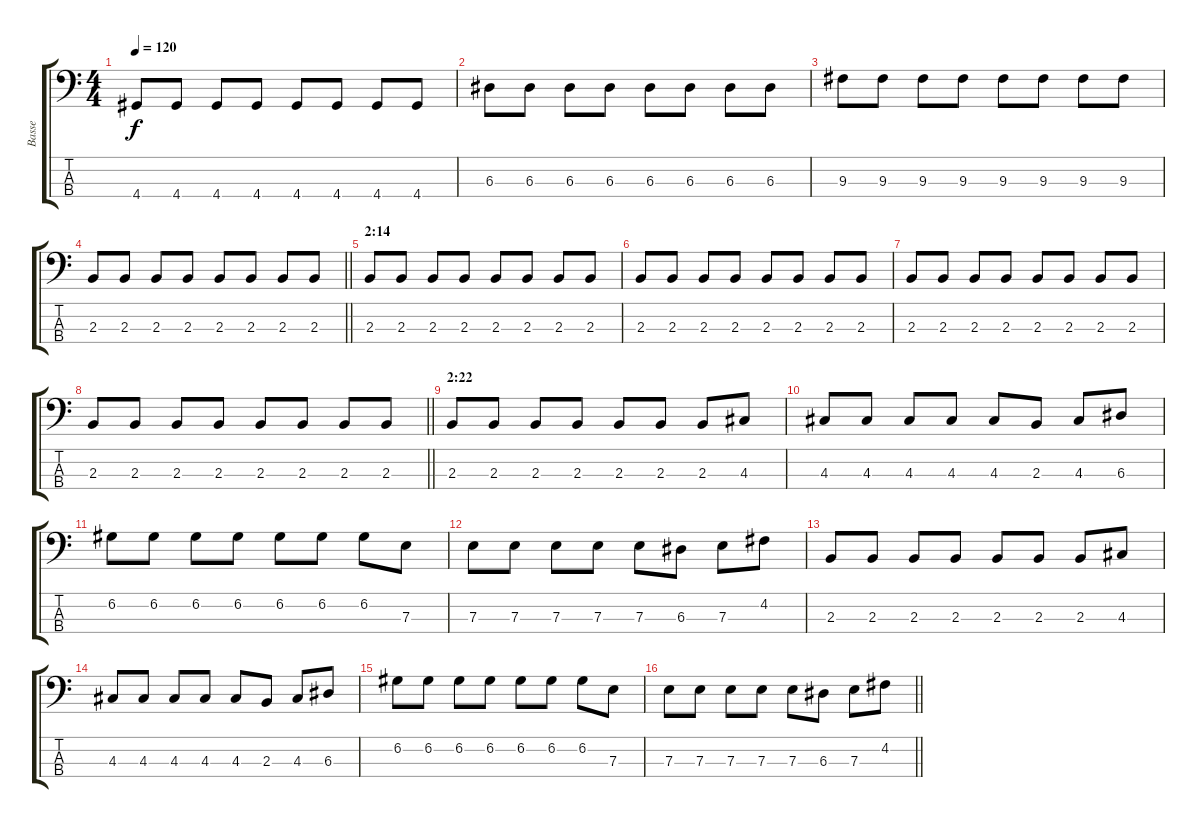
\track ("Basse " "Basse ") {instrument electricbassfinger}
\staff {score tabs}
\tuning (G2 D2 A1 E1) {hide}
\ts (4 4)
\tempo 120
\clef f4
\ks c
4.4.8{dy f} 4.4.8 4.4.8 4.4.8 4.4.8 4.4.8 4.4.8 4.4.8 |
6.3.8 6.3.8 6.3.8 6.3.8 6.3.8 6.3.8 6.3.8 6.3.8 |
9.3.8 9.3.8 9.3.8 9.3.8 9.3.8 9.3.8 9.3.8 9.3.8 |
\barLineRight lightlight
2.3.8 2.3.8 2.3.8 2.3.8 2.3.8 2.3.8 2.3.8 2.3.8 |
\section ("" "2:14")
2.3.8 2.3.8 2.3.8 2.3.8 2.3.8 2.3.8 2.3.8 2.3.8 |
2.3.8 2.3.8 2.3.8 2.3.8 2.3.8 2.3.8 2.3.8 2.3.8 |
2.3.8 2.3.8 2.3.8 2.3.8 2.3.8 2.3.8 2.3.8 2.3.8 |
\barLineRight lightlight
2.3.8 2.3.8 2.3.8 2.3.8 2.3.8 2.3.8 2.3.8 2.3.8 |
\section ("" "2:22")
2.3.8 2.3.8 2.3.8 2.3.8 2.3.8 2.3.8 2.3.8 4.3.8 |
4.3.8 4.3.8 4.3.8 4.3.8 4.3.8 2.3.8 4.3.8 6.3.8 |
6.2.8 6.2.8 6.2.8 6.2.8 6.2.8 6.2.8 6.2.8 7.3.8 |
7.3.8 7.3.8 7.3.8 7.3.8 7.3.8 6.3.8 7.3.8 4.2.8 |
2.3.8 2.3.8 2.3.8 2.3.8 2.3.8 2.3.8 2.3.8 4.3.8 |
4.3.8 4.3.8 4.3.8 4.3.8 4.3.8 2.3.8 4.3.8 6.3.8 |
6.2.8 6.2.8 6.2.8 6.2.8 6.2.8 6.2.8 6.2.8 7.3.8 |
\barLineRight lightlight
7.3.8 7.3.8 7.3.8 7.3.8 7.3.8 6.3.8 7.3.8 4.2.8
